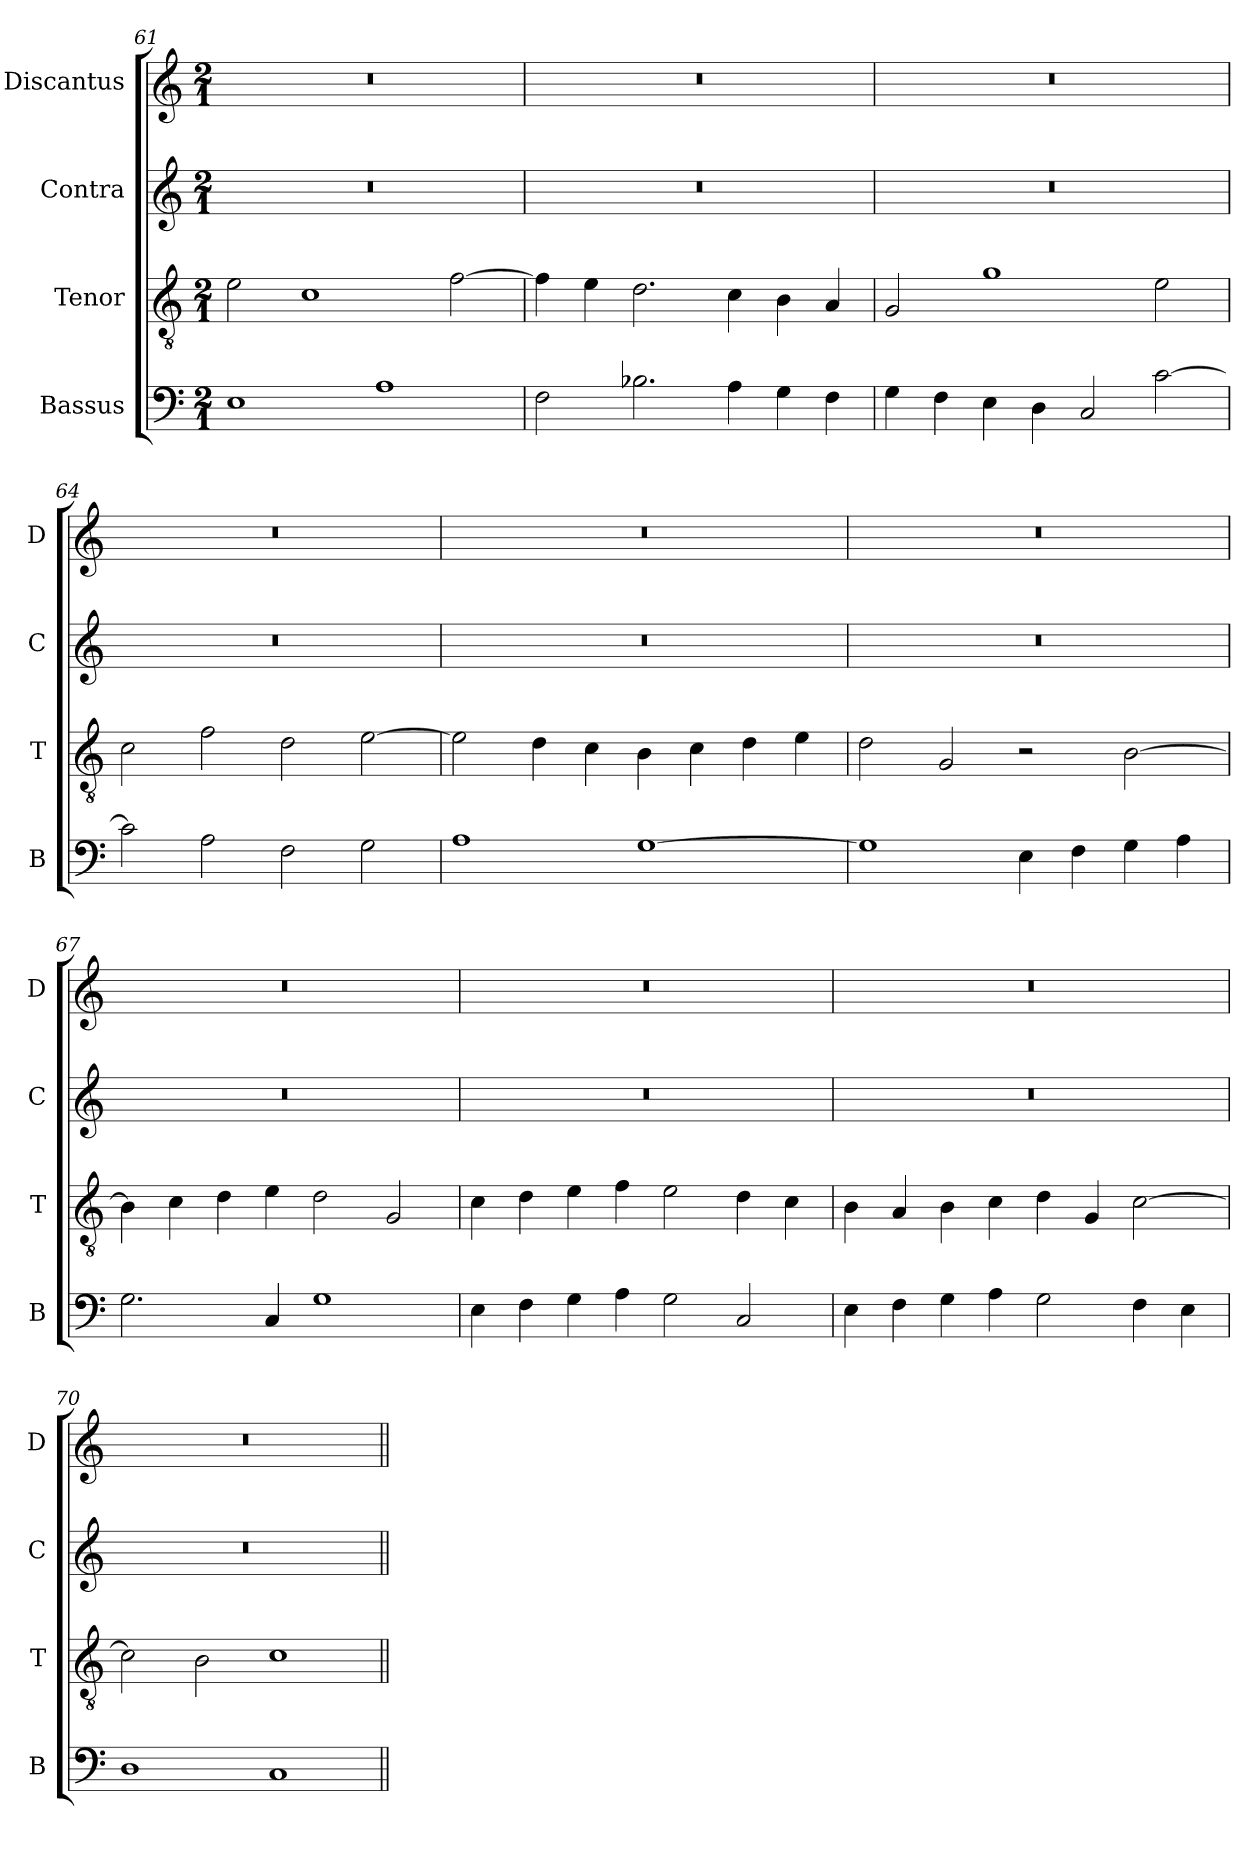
**kern	**kern	**kern	**kern
*part4	*part3	*part2	*part1
*staff4	*staff3	*staff2	*staff1
*I"Bassus	*I"Tenor	*I"Contra	*I"Discantus
*I'B	*I'T	*I'C	*I'D
*clefF4	*clefGv2	*clefG2	*clefG2
*k[]	*k[]	*k[]	*k[]
*M2/1	*M2/1	*M2/1	*M2/1
=61	=61	=61	=61
1E	2e\	0r	0r
.	1c	.	.
1A	.	.	.
.	[2f\	.	.
=62	=62	=62	=62
2F\	4f\]	0r	0r
.	4e\	.	.
2.B-X\	2.d\	.	.
4A\	4c\	.	.
4G\	4B\	.	.
4F\	4A/	.	.
=63	=63	=63	=63
4G\	2G/	0r	0r
4F\	.	.	.
4E\	1g	.	.
4D\	.	.	.
2C/	.	.	.
[2c\	2e\	.	.
=64	=64	=64	=64
2c\]	2c\	0r	0r
2A\	2f\	.	.
2F\	2d\	.	.
2G\	[2e\	.	.
=65	=65	=65	=65
1A	2e\]	0r	0r
.	4d\	.	.
.	4c\	.	.
[1G	4B\	.	.
.	4c\	.	.
.	4d\	.	.
.	4e\	.	.
=66	=66	=66	=66
1G]	2d\	0r	0r
.	2G/	.	.
4E\	2r	.	.
4F\	.	.	.
4G\	[2B\	.	.
4A\	.	.	.
=67	=67	=67	=67
2.G\	4B\]	0r	0r
.	4c\	.	.
.	4d\	.	.
4C/	4e\	.	.
1G	2d\	.	.
.	2G/	.	.
=68	=68	=68	=68
4E\	4c\	0r	0r
4F\	4d\	.	.
4G\	4e\	.	.
4A\	4f\	.	.
2G\	2e\	.	.
2C/	4d\	.	.
.	4c\	.	.
=69	=69	=69	=69
4E\	4B\	0r	0r
4F\	4A/	.	.
4G\	4B\	.	.
4A\	4c\	.	.
2G\	4d\	.	.
.	4G/	.	.
4F\	[2c\	.	.
4E\	.	.	.
=70	=70	=70	=70
1D	2c\]	0r	0r
.	2B\	.	.
1C	1c	.	.
=||	=||	=||	=||
*-	*-	*-	*-
